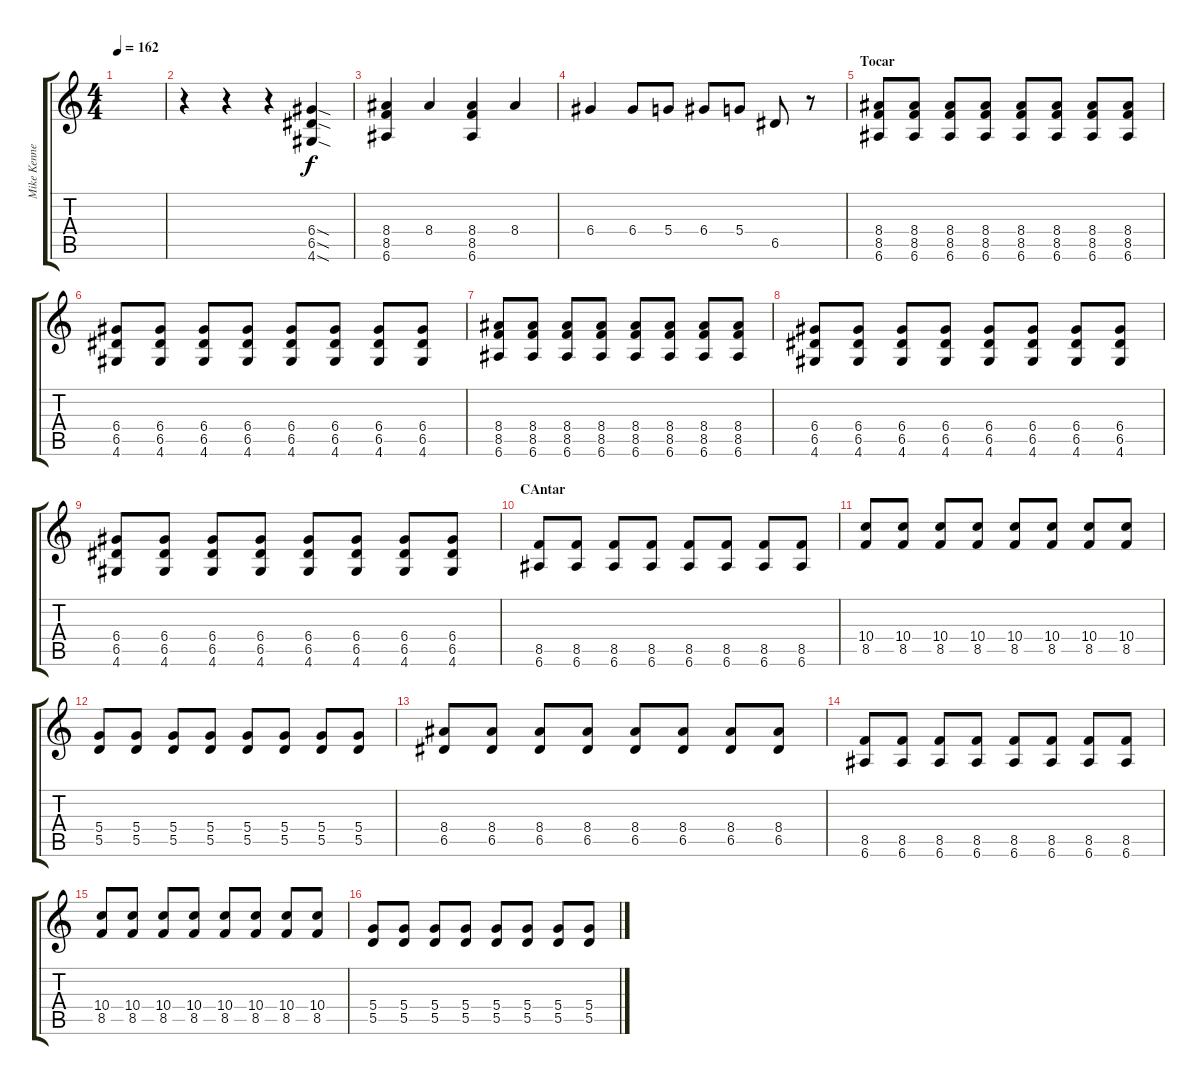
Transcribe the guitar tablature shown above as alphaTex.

\track ("Mike Kennerty" "Mike Kenne") {instrument distortionguitar}
\staff {score tabs}
\tuning (E4 B3 G3 D3 A2 E2) {hide}
\ts (4 4)
\tempo 162
\clef g2
\ks c
|
r.4 r.4 r.4 (6.4{sod} 6.5{sod} 4.6{sod}).4 |
(8.4 8.5 6.6).4 8.4.4 (8.4 8.5 6.6).4 8.4.4 |
6.4.4 6.4.8 5.4.8 6.4.8 5.4.8 6.5.8 r.8 |
\section ("" "Tocar")
(8.4 8.5 6.6).8 (8.4 8.5 6.6).8 (8.4 8.5 6.6).8 (8.4 8.5 6.6).8 (8.4 8.5 6.6).8 (8.4 8.5 6.6).8 (8.4 8.5 6.6).8 (8.4 8.5 6.6).8 |
(6.4 6.5 4.6).8 (6.4 6.5 4.6).8 (6.4 6.5 4.6).8 (6.4 6.5 4.6).8 (6.4 6.5 4.6).8 (6.4 6.5 4.6).8 (6.4 6.5 4.6).8 (6.4 6.5 4.6).8 |
(8.4 8.5 6.6).8 (8.4 8.5 6.6).8 (8.4 8.5 6.6).8 (8.4 8.5 6.6).8 (8.4 8.5 6.6).8 (8.4 8.5 6.6).8 (8.4 8.5 6.6).8 (8.4 8.5 6.6).8 |
(6.4 6.5 4.6).8 (6.4 6.5 4.6).8 (6.4 6.5 4.6).8 (6.4 6.5 4.6).8 (6.4 6.5 4.6).8 (6.4 6.5 4.6).8 (6.4 6.5 4.6).8 (6.4 6.5 4.6).8 |
(6.4 6.5 4.6).8 (6.4 6.5 4.6).8 (6.4 6.5 4.6).8 (6.4 6.5 4.6).8 (6.4 6.5 4.6).8 (6.4 6.5 4.6).8 (6.4 6.5 4.6).8 (6.4 6.5 4.6).8 |
\section ("" "CAntar")
(8.5 6.6).8 (8.5 6.6).8 (8.5 6.6).8 (8.5 6.6).8 (8.5 6.6).8 (8.5 6.6).8 (8.5 6.6).8 (8.5 6.6).8 |
(10.4 8.5).8 (10.4 8.5).8 (10.4 8.5).8 (10.4 8.5).8 (10.4 8.5).8 (10.4 8.5).8 (10.4 8.5).8 (10.4 8.5).8 |
(5.4 5.5).8 (5.4 5.5).8 (5.4 5.5).8 (5.4 5.5).8 (5.4 5.5).8 (5.4 5.5).8 (5.4 5.5).8 (5.4 5.5).8 |
(8.4 6.5).8 (8.4 6.5).8 (8.4 6.5).8 (8.4 6.5).8 (8.4 6.5).8 (8.4 6.5).8 (8.4 6.5).8 (8.4 6.5).8 |
(8.5 6.6).8 (8.5 6.6).8 (8.5 6.6).8 (8.5 6.6).8 (8.5 6.6).8 (8.5 6.6).8 (8.5 6.6).8 (8.5 6.6).8 |
(10.4 8.5).8 (10.4 8.5).8 (10.4 8.5).8 (10.4 8.5).8 (10.4 8.5).8 (10.4 8.5).8 (10.4 8.5).8 (10.4 8.5).8 |
(5.4 5.5).8 (5.4 5.5).8 (5.4 5.5).8 (5.4 5.5).8 (5.4 5.5).8 (5.4 5.5).8 (5.4 5.5).8 (5.4 5.5).8
